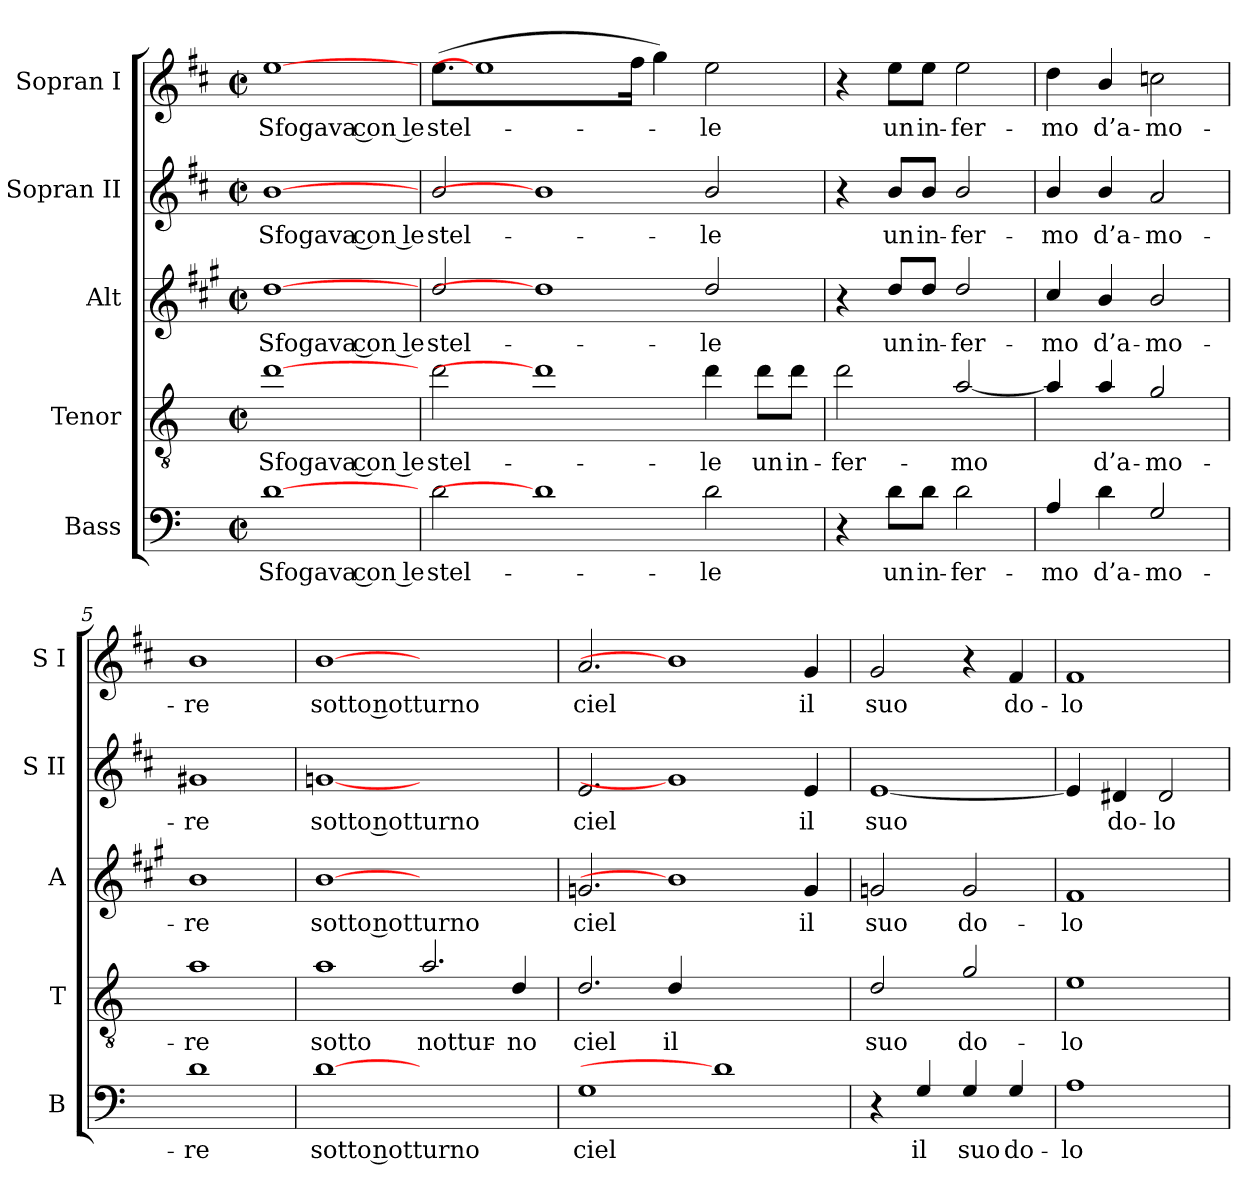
**kern	**text	**kern	**text	**kern	**text	**kern	**text	**kern	**text
*part5	*part5	*part4	*part4	*part3	*part3	*part2	*part2	*part1	*part1
*staff5	*staff5	*staff4	*staff4	*staff3	*staff3	*staff2	*staff2	*staff1	*staff1
*I"Bass	*	*I"Tenor	*	*I"Alt	*	*I"Sopran II	*	*I"Sopran I	*
*I'B	*	*I'T	*	*I'A	*	*I'S II	*	*I'S I	*
*clefF4	*	*clefGv2	*	*clefG2	*	*clefG2	*	*clefG2	*
*ITrd12c21	*	*ITrd8c14	*	*ITrd5c9	*	*ITrd1c2	*	*ITrd1c2	*
*k[]	*	*k[]	*	*k[]	*	*k[]	*	*k[]	*
*M2/2	*	*M2/2	*	*M2/2	*	*M2/2	*	*M2/2	*
*met(c|)	*	*met(c|)	*	*met(c|)	*	*met(c|)	*	*met(c|)	*
*MM120	*	*MM120	*	*MM120	*	*MM120	*	*MM120	*
=1	=1	=1	=1	=1	=1	=1	=1	=1	=1
!	!LO:LY:b	!	!LO:LY:b	!	!LO:LY:b	!	!LO:LY:b	!	!LO:LY:b
[1D	Sfogava con le	[1d	Sfogava con le	[1f	Sfogava con le	[1a	Sfogava con le	[1dd	Sfogava con le
=2	=2	=2	=2	=2	=2	=2	=2	=2	=2
!	!LO:LY:b	!	!LO:LY:b	!	!LO:LY:b	!	!LO:LY:b	!	!LO:LY:b
2D\	stel-	2d\	stel-	2f/	stel-	2a/	stel-	(>8.dd\L	stel-
.	.	.	.	.	.	.	.	1dd]	.
1D]	.	1d]	.	1f]	.	1a]	.	.	.
.	.	.	.	.	.	.	.	16ee\Jk	.
.	.	.	.	.	.	.	.	4ff\)	.
!	!LO:LY:b	!	!LO:LY:b	!	!LO:LY:b	!	!LO:LY:b	!	!LO:LY:b
2D\	-le	4d\	-le	2f/	-le	2a/	-le	2dd\	-le
!	!	!	!LO:LY:b	!	!	!	!	!	!
.	.	8d\L	un	.	.	.	.	.	.
!	!	!	!LO:LY:b	!	!	!	!	!	!
.	.	8d\J	in-	.	.	.	.	.	.
=3	=3	=3	=3	=3	=3	=3	=3	=3	=3
!	!	!	!LO:LY:b	!	!	!	!	!	!
4r	.	2d\	-fer-	4r	.	4r	.	4r	.
!	!LO:LY:b	!	!	!	!LO:LY:b	!	!LO:LY:b	!	!LO:LY:b
8D\L	un	.	.	8f/L	un	8a/L	un	8dd\L	un
!	!LO:LY:b	!	!	!	!LO:LY:b	!	!LO:LY:b	!	!LO:LY:b
8D\J	in-	.	.	8f/J	in-	8a/J	in-	8dd\J	in-
!	!LO:LY:b	!	!LO:LY:b	!	!LO:LY:b	!	!LO:LY:b	!	!LO:LY:b
2D\	-fer-	[2A/	-mo	2f/	-fer-	2a/	-fer-	2dd\	-fer-
=4	=4	=4	=4	=4	=4	=4	=4	=4	=4
!	!LO:LY:b	!	!	!	!LO:LY:b	!	!LO:LY:b	!	!LO:LY:b
4AA/	-mo	4A/]	.	4e/	-mo	4a/	-mo	4cc\	-mo
!	!LO:LY:b	!	!LO:LY:b	!	!LO:LY:b	!	!LO:LY:b	!	!LO:LY:b
4D\	d’a-	4A/	d’a-	4d/	d’a-	4a/	d’a-	4a/	d’a-
!	!LO:LY:b	!	!LO:LY:b	!	!LO:LY:b	!	!LO:LY:b	!	!LO:LY:b
2GG/	-mo-	2G/	-mo-	2d/	-mo-	2g/	-mo-	2b-X\	-mo-
=5	=5	=5	=5	=5	=5	=5	=5	=5	=5
!	!LO:LY:b	!	!LO:LY:b	!	!LO:LY:b	!	!LO:LY:b	!	!LO:LY:b
1D	-re	1A	-re	1d	-re	1f#X	-re	1a	-re
=6	=6	=6	=6	=6	=6	=6	=6	=6	=6
!	!LO:LY:b	!	!LO:LY:b	!	!LO:LY:b	!	!LO:LY:b	!	!LO:LY:b
[1D	sotto notturno	1A	sotto	[1d	sotto notturno	[1fn	sotto notturno	[1a	sotto notturno
!	!	!	!LO:LY:b	!	!	!	!	!	!
1ryy	.	2.A/	nottur-	1ryy	.	1ryy	.	1ryy	.
!	!	!	!LO:LY:b	!	!	!	!	!	!
.	.	4D/	-no	.	.	.	.	.	.
=7	=7	=7	=7	=7	=7	=7	=7	=7	=7
!	!LO:LY:b	!	!LO:LY:b	!	!LO:LY:b	!	!LO:LY:b	!	!LO:LY:b
1GG	ciel	2.D/	ciel	2.B-X/	ciel	2.d/	ciel	2.g/	ciel
!	!	!	!LO:LY:b	!	!	!	!	!	!
.	.	4D/	il	1d]	.	1f]	.	1a]	.
1D]	.	1ryy	.	.	.	.	.	.	.
!	!	!	!	!	!LO:LY:b	!	!LO:LY:b	!	!LO:LY:b
.	.	.	.	4B-/	il	4d/	il	4f/	il
!!LO:LB:g=z
=8	=8	=8	=8	=8	=8	=8	=8	=8	=8
!	!	!	!LO:LY:b	!	!LO:LY:b	!	!LO:LY:b	!	!LO:LY:b
4r	.	2D/	suo	2B-X/	suo	[1d	suo	2f/	suo
!	!LO:LY:b	!	!	!	!	!	!	!	!
4GG/	il	.	.	.	.	.	.	.	.
!	!LO:LY:b	!	!LO:LY:b	!	!LO:LY:b	!	!	!	!
4GG/	suo	2G/	do-	2B-/	do-	.	.	4r	.
!	!LO:LY:b	!	!	!	!	!	!	!	!LO:LY:b
4GG/	do-	.	.	.	.	.	.	4e/	do-
=9	=9	=9	=9	=9	=9	=9	=9	=9	=9
!	!LO:LY:b	!	!LO:LY:b	!	!LO:LY:b	!	!	!	!LO:LY:b
1AA	-lo-	1E	-lo-	1A	-lo-	4d/]	.	1e	-lo-
!	!	!	!	!	!	!	!LO:LY:b	!	!
.	.	.	.	.	.	4c#X/	do-	.	.
!	!	!	!	!	!	!	!LO:LY:b	!	!
.	.	.	.	.	.	2c#/	-lo-	.	.
=	=	=	=	=	=	=	=	=	=
*-	*-	*-	*-	*-	*-	*-	*-	*-	*-
